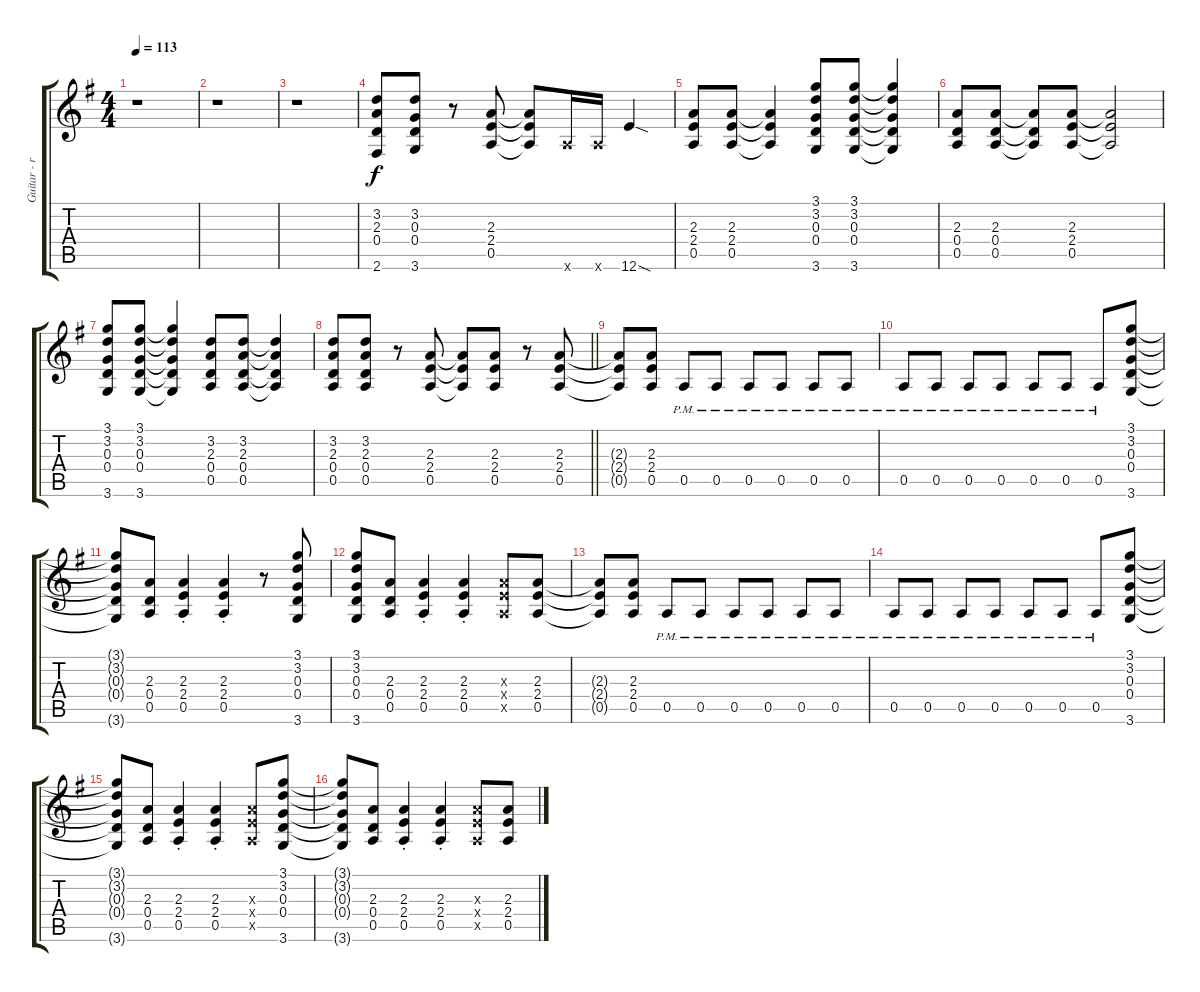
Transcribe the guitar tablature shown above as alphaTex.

\track ("Guitar - rhythm - right" "Guitar - r") {instrument overdrivenguitar}
\staff {score tabs}
\tuning (E4 B3 G3 D3 A2 E2) {hide}
\ts (4 4)
\tempo 113
\clef g2
\ks g
r.1{dy f instrument overdrivenguitar} |
r.1 |
r.1 |
(3.2 2.3 0.4 2.6).8 (3.2 0.3 0.4 3.6).8 r.8 (2.3 2.4 0.5).8 (2.3{t} 2.4{t} 0.5{t}).8 5.6{x}.16 5.6{x}.16 12.6{sod}.4 |
(2.3 2.4 0.5).8 (2.3 2.4 0.5).8 (2.3{t} 2.4{t} 0.5{t}).4 (3.1 3.2 0.3 0.4 3.6).8 (3.1 3.2 0.3 0.4 3.6).8 (3.1{t} 3.2{t} 0.3{t} 0.4{t} 3.6{t}).4 |
(2.3 0.4 0.5).8 (2.3 0.4 0.5).8 (2.3{t} 0.4{t} 0.5{t}).8 (2.3 2.4 0.5).8 (2.3{t} 2.4{t} 0.5{t}).2 |
(3.1 3.2 0.3 0.4 3.6).8 (3.1 3.2 0.3 0.4 3.6).8 (3.1{t} 3.2{t} 0.3{t} 0.4{t} 3.6{t}).4 (3.2 2.3 0.4 0.5).8 (3.2 2.3 0.4 0.5).8 (3.2{t} 2.3{t} 0.4{t} 0.5{t}).4 |
\barLineRight lightlight
(3.2 2.3 0.4 0.5).8 (3.2 2.3 0.4 0.5).8 r.8 (2.3 2.4 0.5).8 (2.3{t} 2.4{t} 0.5{t}).8 (2.3 2.4 0.5).8 r.8 (2.3 2.4 0.5).8 |
(2.3{t} 2.4{t} 0.5{t}).8 (2.3 2.4 0.5).8 0.5{pm}.8 0.5{pm}.8 0.5{pm}.8 0.5{pm}.8 0.5{pm}.8 0.5{pm}.8 |
0.5{pm}.8 0.5{pm}.8 0.5{pm}.8 0.5{pm}.8 0.5{pm}.8 0.5{pm}.8 0.5{pm}.8 (3.1 3.2 0.3 0.4 3.6).8 |
(3.1{t} 3.2{t} 0.3{t} 0.4{t} 3.6{t}).8 (2.3 0.4 0.5).8 (2.3{st} 2.4{st} 0.5{st}).4 (2.3{st} 2.4{st} 0.5{st}).4 r.8 (3.1 3.2 0.3 0.4 3.6).8 |
(3.1 3.2 0.3 0.4 3.6).8 (2.3 0.4 0.5).8 (2.3{st} 2.4{st} 0.5{st}).4 (2.3{st} 2.4{st} 0.5{st}).4 (2.3{x} 2.4{x} 0.5{x}).8 (2.3 2.4 0.5).8 |
(2.3{t} 2.4{t} 0.5{t}).8 (2.3 2.4 0.5).8 0.5{pm}.8 0.5{pm}.8 0.5{pm}.8 0.5{pm}.8 0.5{pm}.8 0.5{pm}.8 |
0.5{pm}.8 0.5{pm}.8 0.5{pm}.8 0.5{pm}.8 0.5{pm}.8 0.5{pm}.8 0.5{pm}.8 (3.1 3.2 0.3 0.4 3.6).8 |
(3.1{t} 3.2{t} 0.3{t} 0.4{t} 3.6{t}).8 (2.3 0.4 0.5).8 (2.3{st} 2.4{st} 0.5{st}).4 (2.3{st} 2.4{st} 0.5{st}).4 (2.3{x} 2.4{x} 0.5{x}).8 (3.1 3.2 0.3 0.4 3.6).8 |
(3.1{t} 3.2{t} 0.3{t} 0.4{t} 3.6{t}).8 (2.3 0.4 0.5).8 (2.3{st} 2.4{st} 0.5{st}).4 (2.3{st} 2.4{st} 0.5{st}).4 (2.3{x} 2.4{x} 0.5{x}).8 (2.3 2.4 0.5).8
